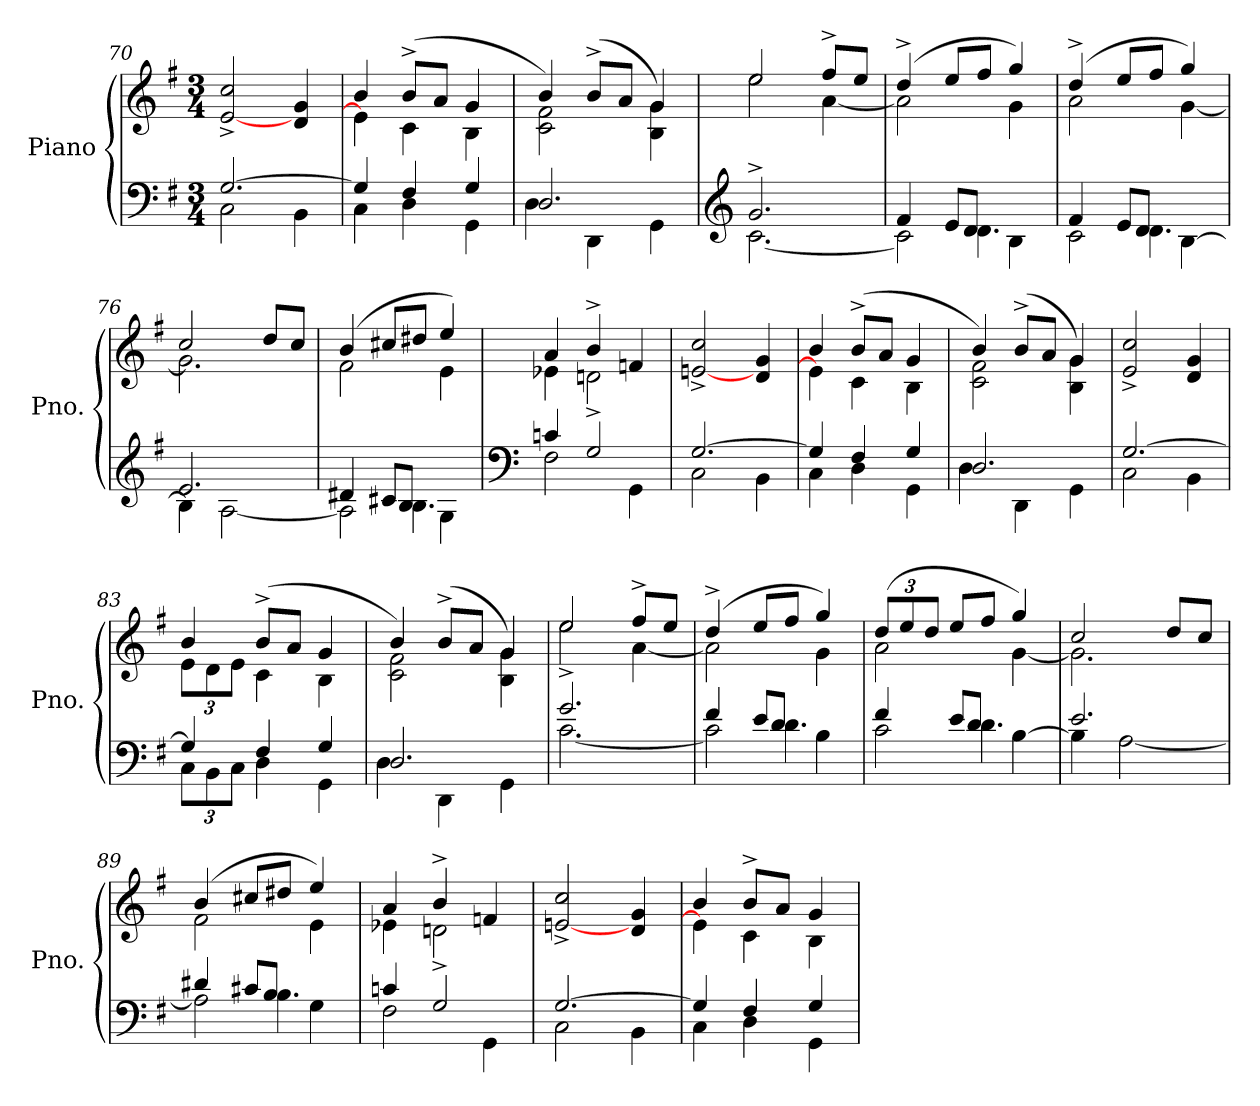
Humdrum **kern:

**kern	**kern
*part1	*part1
*staff2	*staff1
*I"Piano	*
*I'Pno.	*
*clefF4	*clefG2
*k[f#]	*k[f#]
*M3/4	*M3/4
=70	=70
*^	*
[2.G/	2C\	[2e/^ 2cc/^
.	4BB\	4d/ 4g/
!!LO:LB:g=z
=71	=71	=71
*	*	*^
4G/]	4C\	4b/	4e\]
4F#/	4D\	(>8b^/L	4c\
.	.	8a/J	.
4G/	4GG\	4g/	4B\
=72	=72	=72	=72
2.D/	4D\	4b/)	2c\ 2f#\
.	4DD\	(>8b^/L	.
.	.	8a/J	.
.	4GG\	4g/)	4B\ 4g\
=73	=73	=73	=73
*clefG2	*	*	*
2.g^/	[2.c\	2ee/	2ee\
.	.	8ff#^/L	[4a\
.	.	8ee/J	.
=74	=74	=74	=74
*	*^	*	*
2c\]	4f#/	4ryy	(>4dd^/	2a\]
.	8ryy	8e/L	8ee/L	.
.	4.d\	8d/J	8ff#/J	.
4B\	.	4ryy	4gg/)	4g\
=75	=75	=75	=75	=75
2c\	4f#/	4ryy	(>4dd^/	2a\
.	8ryy	8e/L	8ee/L	.
.	4.d\	8d/J	8ff#/J	.
[4B\	.	4ryy	4gg/)	[4g\
*	*v	*v	*	*
=76	=76	=76	=76
2.e/	4B\]	2cc/	2.g\]
.	[2A\	.	.
.	.	8dd/L	.
.	.	8cc/J	.
=77	=77	=77	=77
*	*^	*	*
2A\]	4d#X/	4ryy	(>4b/	2f#\
.	8ryy	8c#X/L	8cc#X/L	.
.	4.B\	8B/J	8dd#X/J	.
4G\	.	4ryy	4ee/)	4e\
*v	*v	*v	*	*
!!LO:LB:g=z	!!
=78	=78	=78
*clefF4	*	*
*^	*	*
4cn/	2F#\	4a/	4e-X\
2G^/	.	4b^/	2dn\
.	4GG\	4fn/	.
*	*	*v	*v
=79	=79	=79
[2.G/	2C\	[2en/^ 2cc/^
.	4BB\	4d/ 4g/
=80	=80	=80
*	*	*^
4G/]	4C\	4b/	4e\]
4F#/	4D\	(>8b^/L	4c\
.	.	8a/J	.
4G/	4GG\	4g/	4B\
=81	=81	=81	=81
2.D/	4D\	4b/)	2c\ 2f#\
.	4DD\	(>8b^/L	.
.	.	8a/J	.
.	4GG\	4g/)	4B\ 4g\
*	*	*v	*v
=82	=82	=82
[2.G/	2C\	2e/^ 2cc/^
.	4BB\	4d/ 4g/
=83	=83	=83
*	*	*^
*	*Xbrackettup	*	*Xbrackettup
4G/]	12C\L	4b/	12e\L
.	12BB\	.	12d\
.	12C\J	.	12e\J
4F#/	4D\	(>8b^/L	4c\
.	.	8a/J	.
4G/	4GG\	4g/	4B\
=84	=84	=84	=84
2.D/	4D\	4b/)	2c\ 2f#\
.	4DD\	(>8b^/L	.
.	.	8a/J	.
.	4GG\	4g/)	4B\ 4g\
=85	=85	=85	=85
2.g^/	[2.c\	2ee/	2ee\
.	.	8ff#^/L	[4a\
.	.	8ee/J	.
!!LO:LB:g=z	!!
=86	=86	=86	=86
*	*^	*	*
2c\]	4f#/	4ryy	(>4dd^/	2a\]
.	8ryy	8e/L	8ee/L	.
.	4.d\	8d/J	8ff#/J	.
4B\	.	4ryy	4gg/)	4g\
=87	=87	=87	=87	=87
2c\	4f#/	4ryy	(>12dd/L	2a\
.	.	.	12ee/	.
.	.	.	12dd/J	.
.	8ryy	8e/L	8ee/L	.
.	4.d\	8d/J	8ff#/J	.
[4B\	.	4ryy	4gg/)	[4g\
*	*v	*v	*	*
=88	=88	=88	=88
2.e/	4B\]	2cc/	2.g\]
.	[2A\	.	.
.	.	8dd/L	.
.	.	8cc/J	.
=89	=89	=89	=89
*	*^	*	*
2A\]	4d#X/	4ryy	(>4b/	2f#\
.	8ryy	8c#X/L	8cc#X/L	.
.	4.B\	8B/J	8dd#X/J	.
4G\	.	4ryy	4ee/)	4e\
*	*v	*v	*	*
=90	=90	=90	=90
4cn/	2F#\	4a/	4e-X\
2G^/	.	4b^/	2dn\
.	4GG\	4fn/	.
*	*	*v	*v
=91	=91	=91
[2.G/	2C\	[2en/^ 2cc/^
.	4BB\	4d/ 4g/
=92	=92	=92
*	*	*^
4G/]	4C\	4b/	4e\]
4F#/	4D\	8b^/L	4c\
.	.	8a/J	.
4G/	4GG\	4g/	4B\
*v	*v	*	*
*	*v	*v
=	=
*-	*-
